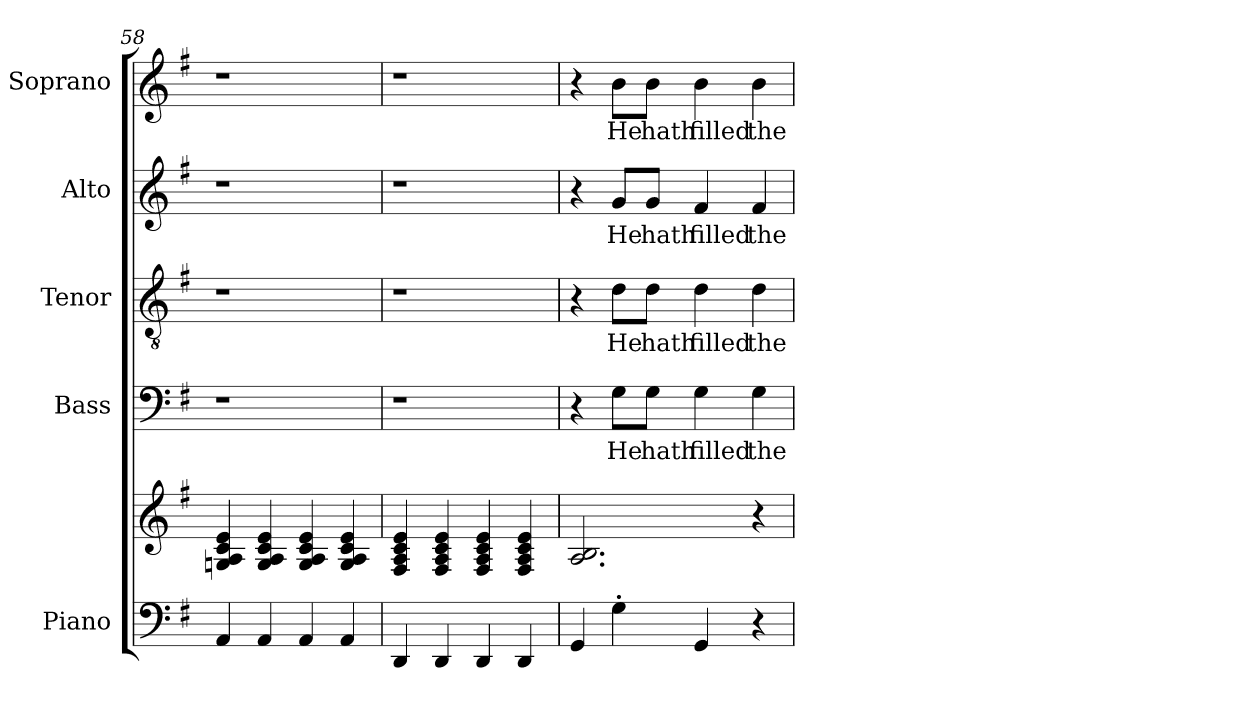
**kern	**kern	**kern	**text	**kern	**text	**kern	**text	**kern	**text
*part5	*part5	*part4	*part4	*part3	*part3	*part2	*part2	*part1	*part1
*staff6	*staff5	*staff4	*staff4	*staff3	*staff3	*staff2	*staff2	*staff1	*staff1
*I"Piano	*	*I"Bass	*	*I"Tenor	*	*I"Alto	*	*I"Soprano	*
*	*	*I'B.	*	*I'T.	*	*I'A.	*	*I'S.	*
*clefF4	*clefG2	*clefF4	*	*clefGv2	*	*clefG2	*	*clefG2	*
*k[f#]	*k[f#]	*k[f#]	*	*k[f#]	*	*k[f#]	*	*k[f#]	*
*G:	*G:	*G:	*	*G:	*	*G:	*	*G:	*
=58	=58	=58	=58	=58	=58	=58	=58	=58	=58
4AA/	4e/ 4c/ 4Gn/ 4A/	1r	.	1r	.	1r	.	1r	.
4AA/	4G/ 4c/ 4e/ 4A/	.	.	.	.	.	.	.	.
4AA/	4e/ 4c/ 4G/ 4A/	.	.	.	.	.	.	.	.
4AA/	4c/ 4e/ 4G/ 4A/	.	.	.	.	.	.	.	.
=59	=59	=59	=59	=59	=59	=59	=59	=59	=59
4DD/	4e/ 4c/ 4A/ 4F#/	1r	.	1r	.	1r	.	1r	.
4DD/	4c/ 4A/ 4e/ 4F#/	.	.	.	.	.	.	.	.
4DD/	4F#/ 4e/ 4A/ 4c/	.	.	.	.	.	.	.	.
4DD/	4A/ 4c/ 4e/ 4F#/	.	.	.	.	.	.	.	.
!!LO:PB:g=z
=60	=60	=60	=60	=60	=60	=60	=60	=60	=60
4GG/	(>2.A/ 2.B/	4r	.	4r	.	4r	.	4r	.
!	!	!	!LO:LY:b:cj	!	!LO:LY:b:cj	!	!LO:LY:b:cj	!	!LO:LY:b:cj
4G'>\	.	8G\L	He	8d\L	He	8g/L	He	8b\L	He
!	!	!	!LO:LY:b:cj	!	!LO:LY:b:cj	!	!LO:LY:b:cj	!	!LO:LY:b:cj
.	.	8G\J	hath	8d\J	hath	8g/J	hath	8b\J	hath
!	!	!	!LO:LY:b:cj	!	!LO:LY:b:cj	!	!LO:LY:b:cj	!	!LO:LY:b:cj
4GG/	.	4G\	filled	4d\	filled	4f#/	filled	4b\	filled
!	!	!	!LO:LY:b:cj	!	!LO:LY:b:cj	!	!LO:LY:b:cj	!	!LO:LY:b:cj
4r	4r	4G\	the	4d\	the	4f#/	the	4b\	the
=	=	=	=	=	=	=	=	=	=
*-	*-	*-	*-	*-	*-	*-	*-	*-	*-
